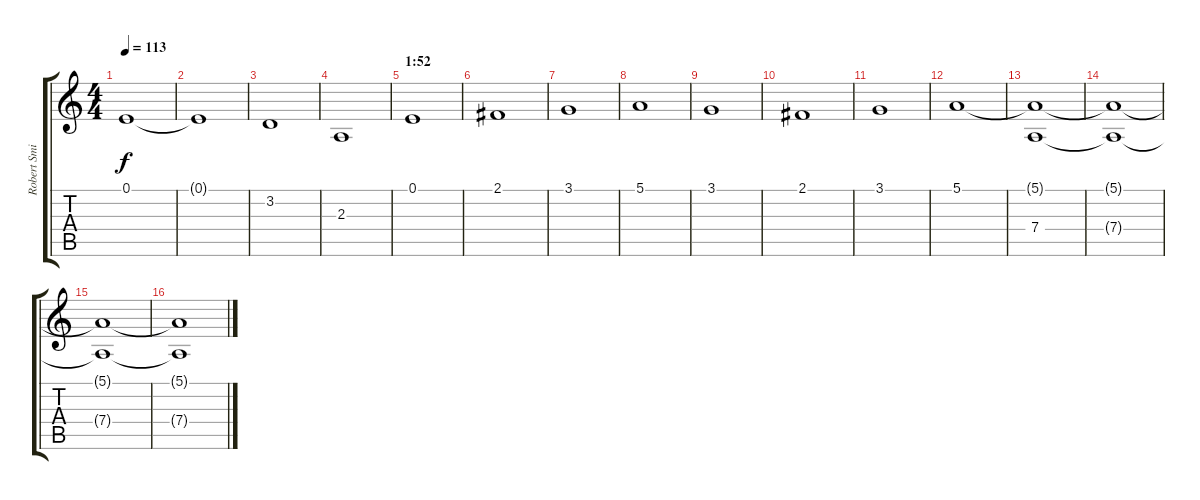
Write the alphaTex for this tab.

\track ("Robert Smith (keyboard 2)" "Robert Smi") {instrument ocarina}
\staff {score tabs}
\tuning (E4 B3 G3 D3 A2 E2) {hide}
\ts (4 4)
\tempo 113
\clef g2
\ks c
0.1.1{dy f} |
0.1{t}.1 |
3.2.1 |
2.3.1 |
\section ("" "1:52")
0.1.1 |
2.1.1 |
3.1.1 |
5.1.1 |
3.1.1 |
2.1.1 |
3.1.1 |
5.1.1 |
(5.1{t} 7.4).1 |
(5.1{t} 7.4{t}).1 |
(5.1{t} 7.4{t}).1 |
(5.1{t} 7.4{t}).1
